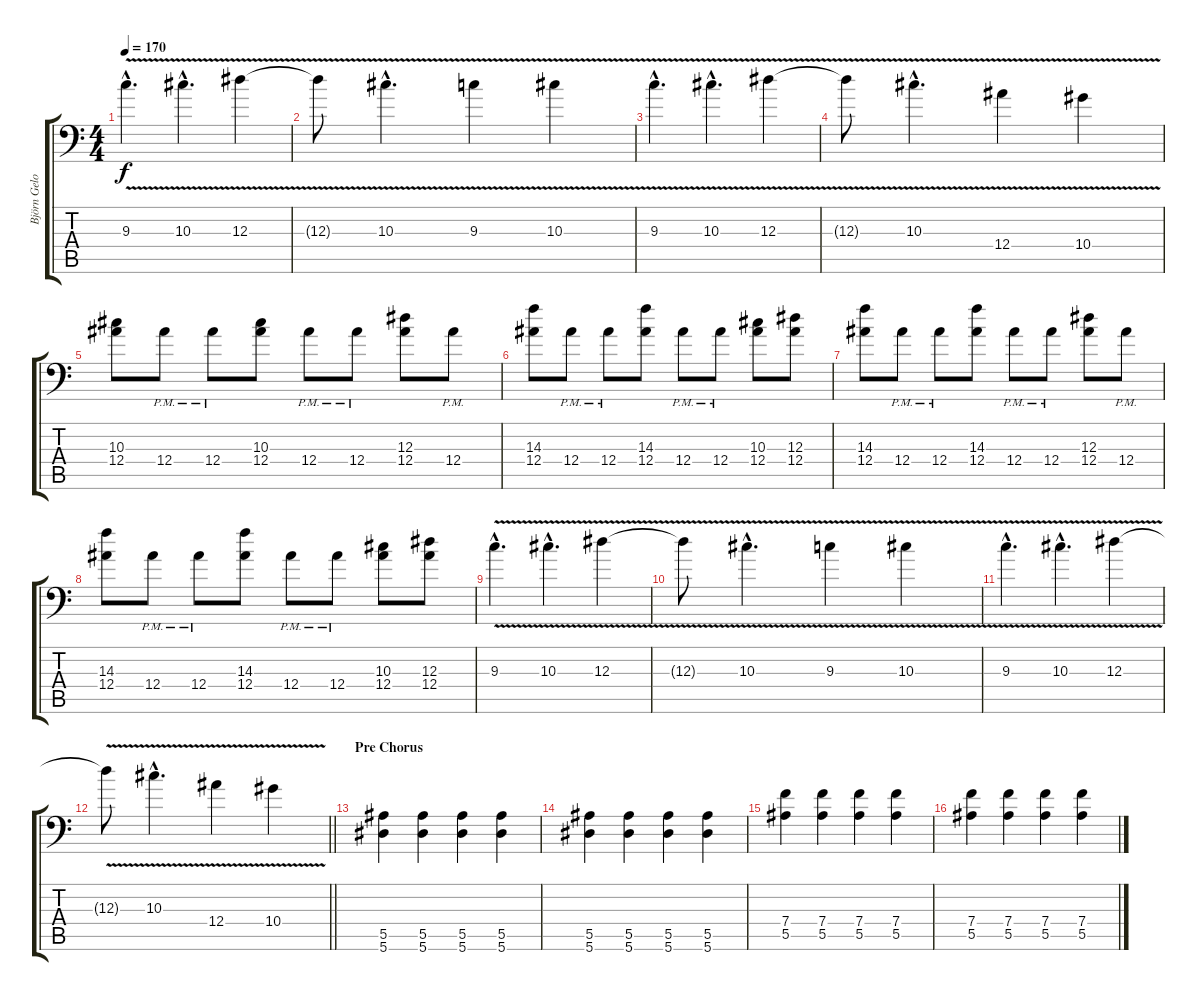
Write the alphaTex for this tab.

\track ("Björn Gelotte" "Björn Gelo") {instrument distortionguitar}
\staff {score tabs}
\tuning (C4 G3 Eb3 Bb2 F2 Bb1) {hide}
\ts (4 4)
\tempo 170
\clef f4
\ks c
9.3{v hac}.4{d dy f} 10.3{v hac}.4{d} 12.3{v}.4 |
12.3{t}.8 10.3{v hac}.4{d} 9.3{v}.4 10.3{v}.4 |
9.3{v hac}.4{d} 10.3{v hac}.4{d} 12.3{v}.4 |
12.3{t}.8 10.3{v hac}.4{d} 12.4{v}.4 10.4{v}.4 |
(10.3 12.4).8 12.4{pm}.8 12.4{pm}.8 (10.3 12.4).8 12.4{pm}.8 12.4{pm}.8 (12.3 12.4).8 12.4{pm}.8 |
(14.3 12.4).8 12.4{pm}.8 12.4{pm}.8 (14.3 12.4).8 12.4{pm}.8 12.4{pm}.8 (10.3 12.4).8 (12.3 12.4).8 |
(14.3 12.4).8 12.4{pm}.8 12.4{pm}.8 (14.3 12.4).8 12.4{pm}.8 12.4{pm}.8 (12.3 12.4).8 12.4{pm}.8 |
(14.3 12.4).8 12.4{pm}.8 12.4{pm}.8 (14.3 12.4).8 12.4{pm}.8 12.4{pm}.8 (10.3 12.4).8 (12.3 12.4).8 |
9.3{v hac}.4{d} 10.3{v hac}.4{d} 12.3{v}.4 |
12.3{t}.8 10.3{v hac}.4{d} 9.3{v}.4 10.3{v}.4 |
9.3{v hac}.4{d} 10.3{v hac}.4{d} 12.3{v}.4 |
\barLineRight lightlight
12.3{t}.8 10.3{v hac}.4{d} 12.4{v}.4 10.4{v}.4 |
\section ("" "Pre Chorus")
(5.5 5.6).4 (5.5 5.6).4 (5.5 5.6).4 (5.5 5.6).4 |
(5.5 5.6).4 (5.5 5.6).4 (5.5 5.6).4 (5.5 5.6).4 |
(7.4 5.5).4 (7.4 5.5).4 (7.4 5.5).4 (7.4 5.5).4 |
(7.4 5.5).4 (7.4 5.5).4 (7.4 5.5).4 (7.4 5.5).4
